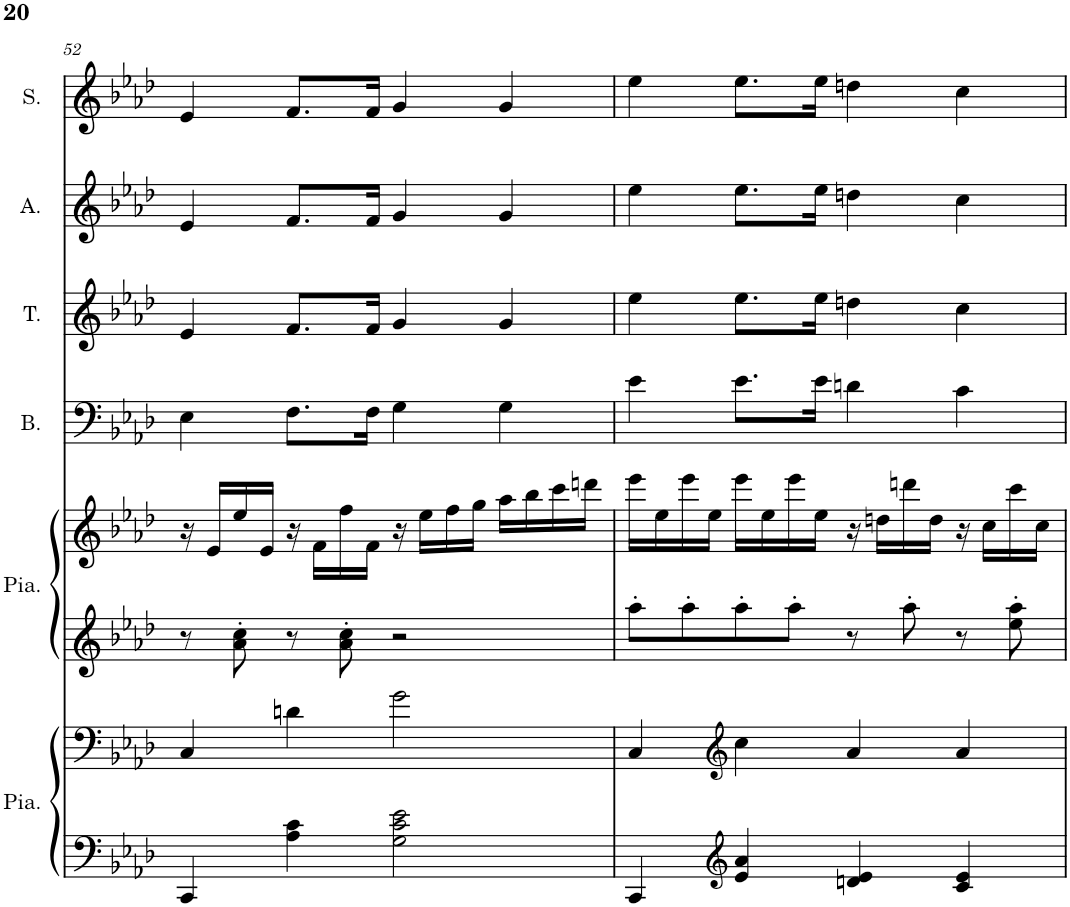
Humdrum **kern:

**kern	**kern	**kern	**kern	**kern	**kern	**kern	**kern
*part6	*part6	*part5	*part5	*part4	*part3	*part2	*part1
*staff8	*staff7	*staff6	*staff5	*staff4	*staff3	*staff2	*staff1
*I"Piano, main gauche	*	*I"Piano, main droite	*	*I"Basse	*I"Ténor	*I"Alto	*I"Soprano
*I'Pia.	*	*I'Pia.	*	*I'B.	*I'T.	*I'A.	*I'S.
!!LO:PB:g=z
*clefF4	*clefG2	*clefG2	*clefG2	*clefF4	*clefG2	*clefG2	*clefG2
*k[b-e-a-d-]	*k[b-e-a-d-]	*k[b-e-a-d-]	*k[b-e-a-d-]	*k[b-e-a-d-]	*k[b-e-a-d-]	*k[b-e-a-d-]	*k[b-e-a-d-]
*M4/4	*M4/4	*M4/4	*M4/4	*M4/4	*M4/4	*M4/4	*M4/4
=52	=52	=52	=52	=52	=52	=52	=52
4CC/	4C/	8r	16r	4E-\	4e-/	4e-/	4e-/
.	.	.	16e-/LL	.	.	.	.
.	.	8a-\' 8cc\'	16ee-/	.	.	.	.
.	.	.	16e-/JJ	.	.	.	.
4A-\ 4c\	4dn\	8r	16r	8.F\L	8.f/L	8.f/L	8.f/L
.	.	.	16f\LL	.	.	.	.
.	.	8a-\' 8cc\'	16ff\	.	.	.	.
.	.	.	16f\JJ	16F\Jk	16f/Jk	16f/Jk	16f/Jk
2G\ 2c\ 2e-\	2g\	2r	16r	4G\	4g/	4g/	4g/
.	.	.	16ee-\LL	.	.	.	.
.	.	.	16ff\	.	.	.	.
.	.	.	16gg\JJ	.	.	.	.
.	.	.	16aa-\LL	4G\	4g/	4g/	4g/
.	.	.	16bb-\	.	.	.	.
.	.	.	16ccc\	.	.	.	.
.	.	.	16dddn\JJ	.	.	.	.
=53	=53	=53	=53	=53	=53	=53	=53
4CC/	4C/	8aa-'\L	16eee-\LL	4e-\	4ee-\	4ee-\	4ee-\
.	.	.	16ee-\	.	.	.	.
.	.	8aa-'\	16eee-\	.	.	.	.
.	.	.	16ee-\JJ	.	.	.	.
*clefG2	*clefG2	*	*	*	*	*	*
4e-/ 4a-/	4cc\	8aa-'\	16eee-\LL	8.e-\L	8.ee-\L	8.ee-\L	8.ee-\L
.	.	.	16ee-\	.	.	.	.
.	.	8aa-'\J	16eee-\	.	.	.	.
.	.	.	16ee-\JJ	16e-\Jk	16ee-\Jk	16ee-\Jk	16ee-\Jk
4dn/ 4e-/	4a-/	8r	16r	4dn\	4ddn\	4ddn\	4ddn\
.	.	.	16ddn\LL	.	.	.	.
.	.	8aa-'\	16dddn\	.	.	.	.
.	.	.	16dd\JJ	.	.	.	.
4c/ 4e-/	4a-/	8r	16r	4c\	4cc\	4cc\	4cc\
.	.	.	16cc\LL	.	.	.	.
.	.	8ee-\' 8aa-\'	16ccc\	.	.	.	.
.	.	.	16cc\JJ	.	.	.	.
=	=	=	=	=	=	=	=
*-	*-	*-	*-	*-	*-	*-	*-
